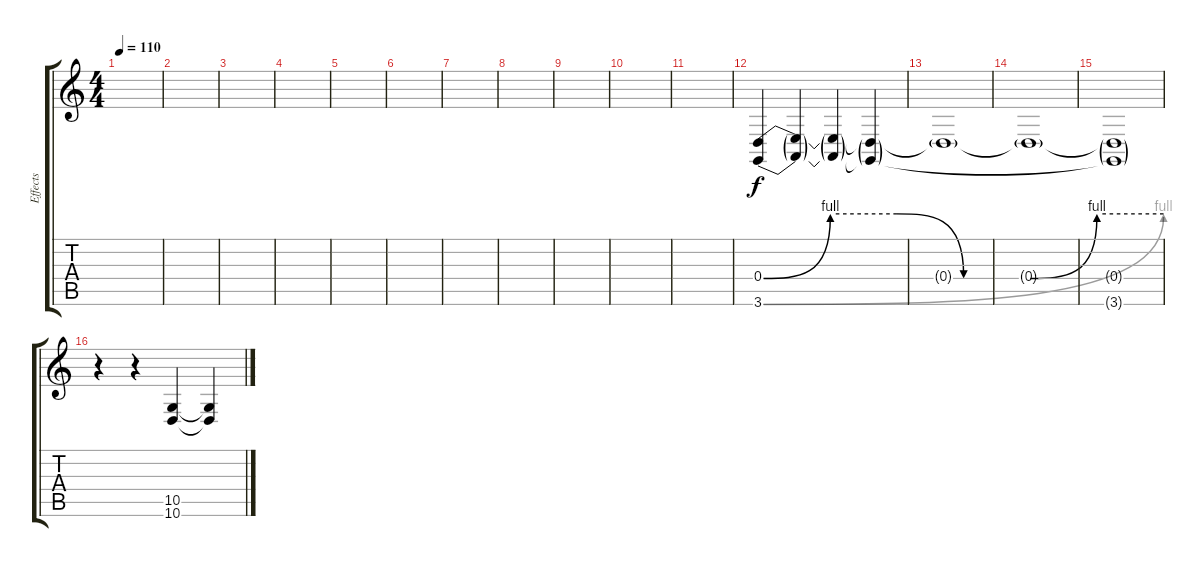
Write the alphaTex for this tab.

\track ("Effects" "Effects") {instrument birdtweet}
\staff {score tabs}
\tuning (E4 B3 G3 D3 A2 E2) {hide}
\ts (4 4)
\tempo 110
\clef g2
\ks c
|
|
|
|
|
|
|
|
|
|
|
(0.4{be (custom 0 0 10 4 20 4 30 0 40 0 50 4 60 4)} 3.6{be (bend 0 0 60 4)}).4 (0.4{t} 3.6{t}).4 (0.4{t} 3.6{t}).4 (0.4{t} 3.6{t}).4 |
0.4{t}.1 |
0.4{t}.1 |
(0.4{t} 3.6{t}).1 |
r.4 r.4 (10.5 10.6).4 (10.5{t} 10.6{t}).4
